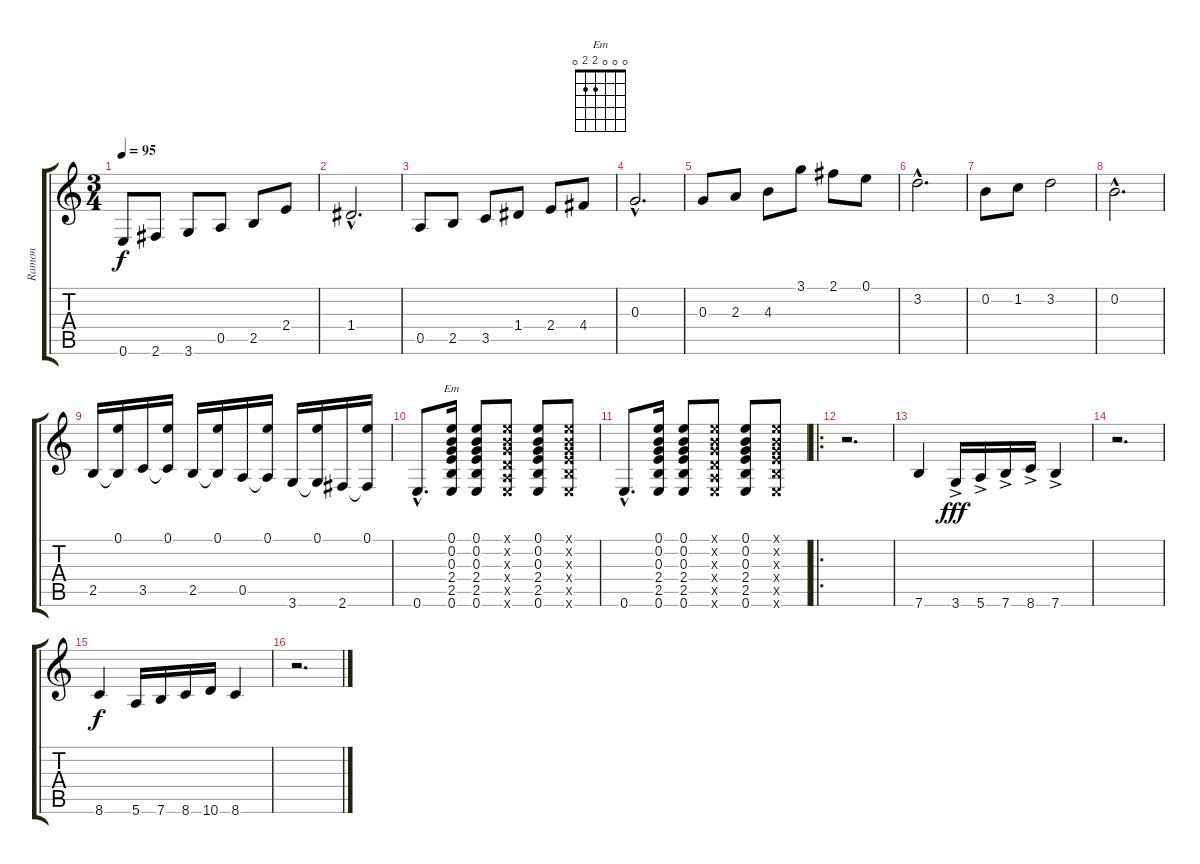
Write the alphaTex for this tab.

\track ("Ramon" "Ramon") {instrument acousticguitarnylon}
\staff {score tabs}
\tuning (E4 B3 G3 D3 A2 E2) {hide}
\chord ("Em" 0 0 0 2 2 0)
\ts (3 4)
\tempo 95
\clef g2
\ks c
0.6.8{dy f instrument acousticguitarnylon} 2.6.8 3.6.8 0.5.8 2.5.8 2.4.8 |
1.4{hac}.2{d} |
0.5.8 2.5.8 3.5.8 1.4.8 2.4.8 4.4.8 |
0.3{hac}.2{d} |
0.3.8 2.3.8 4.3.8 3.1.8 2.1.8 0.1.8 |
3.2{hac}.2{d} |
0.2.8 1.2.8 3.2.2 |
0.2{hac}.2{d} |
2.5.16 (0.1 2.5{t}).16 3.5.16 (0.1 3.5{t}).16 2.5.16 (0.1 2.5{t}).16 0.5.16 (0.1 0.5{t}).16 3.6.16 (0.1 3.6{t}).16 2.6.16 (0.1 2.6{t}).16 |
0.6{hac}.8{d} (0.1 0.2 0.3 2.4 2.5 0.6).16{ch "Em"} (0.1 0.2 0.3 2.4 2.5 0.6).8 (0.1{x} 0.2{x} 0.3{x} 0.4{x} 0.5{x} 0.6{x}).8 (0.1 0.2 0.3 2.4 2.5 0.6).8 (0.1{x} 0.2{x} 0.3{x} 2.4{x} 2.5{x} 0.6{x}).8 |
0.6{hac}.8{d} (0.1 0.2 0.3 2.4 2.5 0.6).16 (0.1 0.2 0.3 2.4 2.5 0.6).8 (0.1{x} 0.2{x} 0.3{x} 0.4{x} 0.5{x} 0.6{x}).8 (0.1 0.2 0.3 2.4 2.5 0.6).8 (0.1{x} 0.2{x} 0.3{x} 2.4{x} 2.5{x} 0.6{x}).8 |
\ro
r.2{d} |
7.6.4 3.6{ac}.16{dy fff} 5.6{ac}.16 7.6{ac}.16 8.6{ac}.16 7.6{ac}.4 |
r.2{d} |
8.6.4{dy f} 5.6.16 7.6.16 8.6.16 10.6.16 8.6.4 |
r.2{d}
